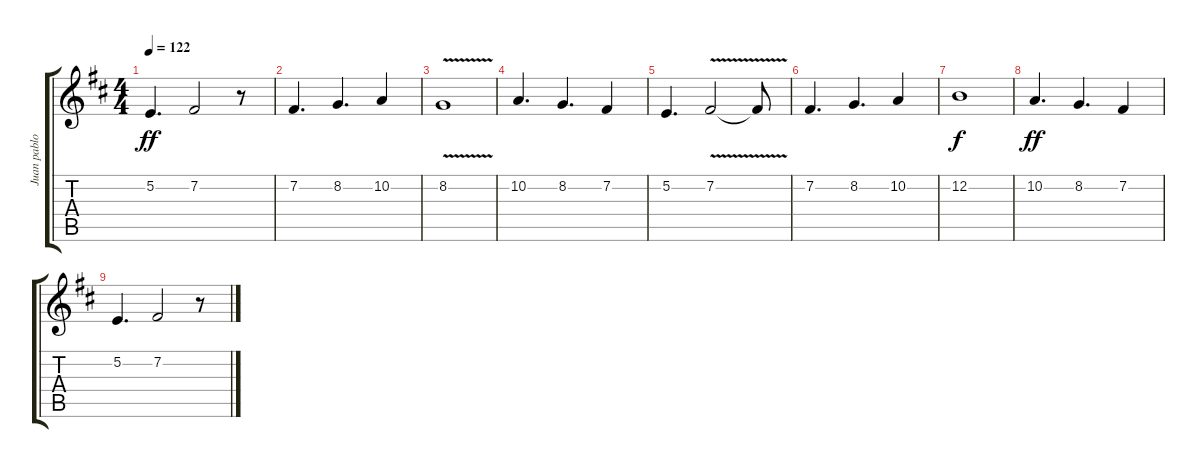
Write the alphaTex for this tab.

\track ("Juan pablo Giron" "Juan pablo") {instrument tenorsax}
\staff {score tabs}
\tuning (E4 B3 G3 D3 A2 E2) {hide}
\ts (4 4)
\tempo 122
\clef g2
\ks d
5.2.4{d dy ff} 7.2.2 r.8 |
7.2.4{d volume 13} 8.2.4{d} 10.2.4 |
8.2{v}.1 |
10.2.4{d volume 12} 8.2.4{d} 7.2.4 |
5.2.4{d} 7.2{v}.2 7.2{t}.8 |
7.2.4{d volume 10} 8.2.4{d} 10.2.4 |
12.2.1{dy f volume 8} |
10.2.4{d dy ff volume 5} 8.2.4{d} 7.2.4 |
5.2.4{d volume 0} 7.2.2 r.8
